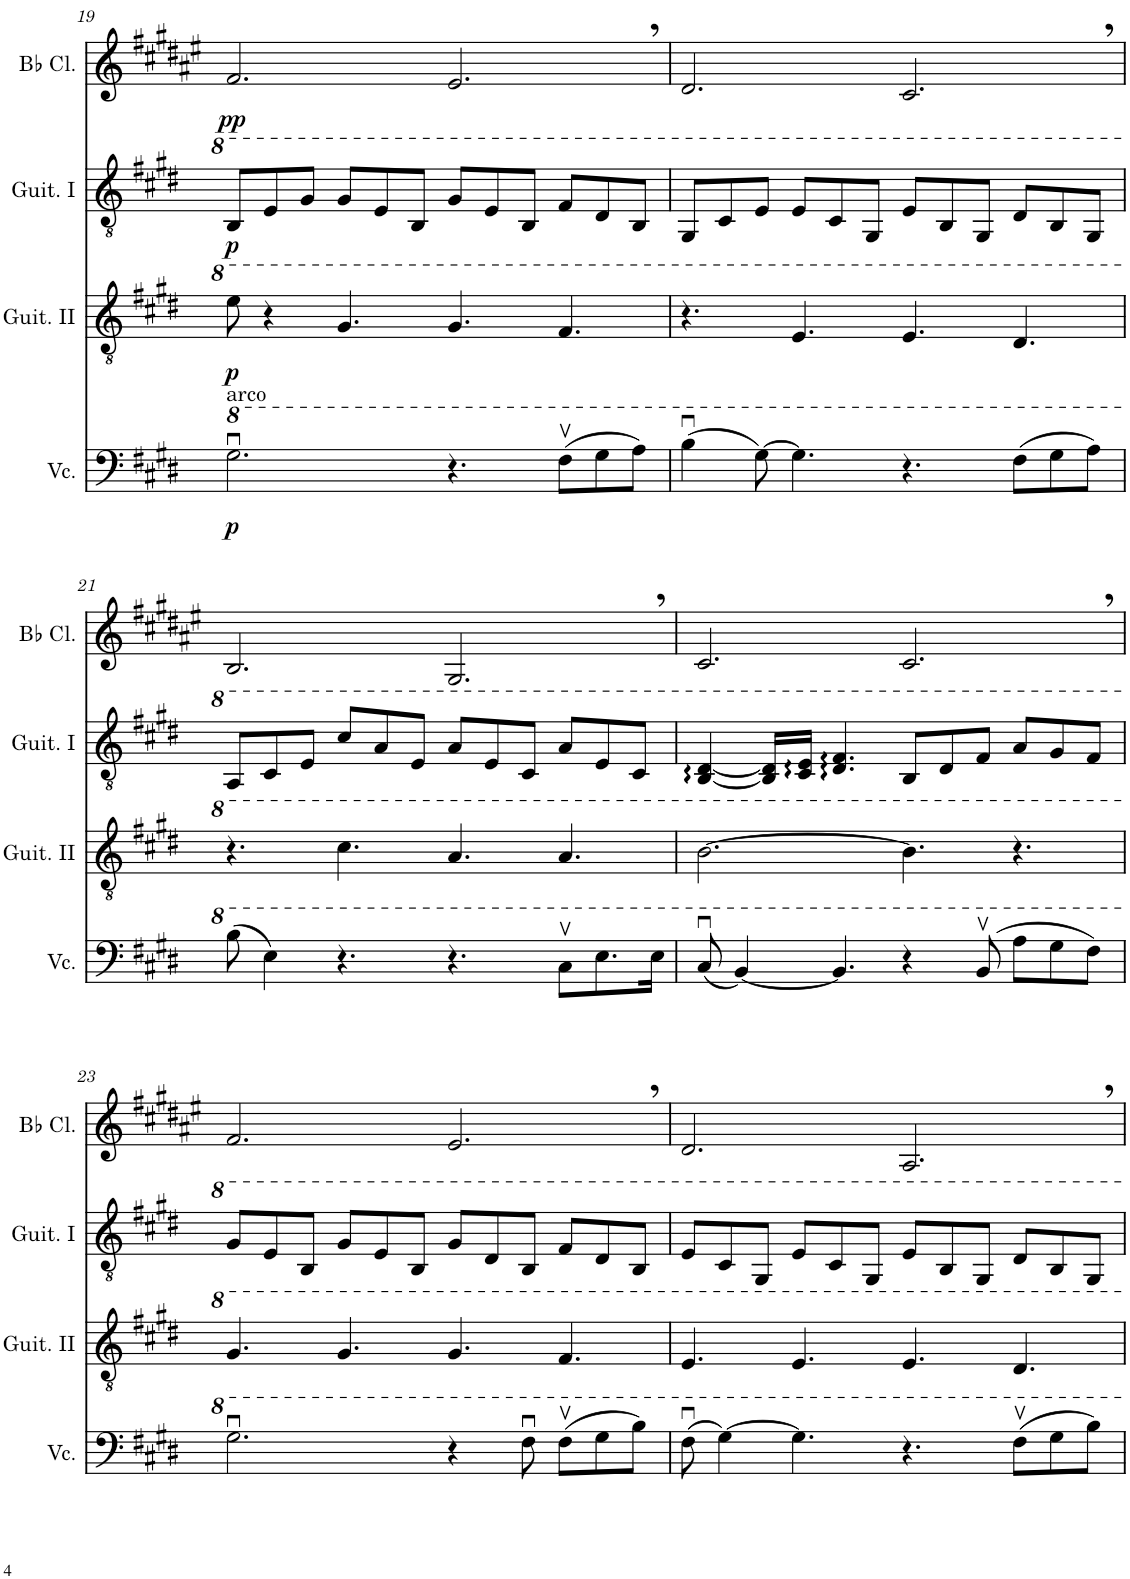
**kern	**dynam	**kern	**dynam	**kern	**dynam	**kern	**dynam
*part4	*part4	*part3	*part3	*part2	*part2	*part1	*part1
*staff4	*staff4	*staff3	*staff3	*staff2	*staff2	*staff1	*staff1
*I"Violoncello	*	*I"Classical Guitar II	*	*I"Classical Guitar I	*	*I"Bb Clarinet	*
*I'Vc.	*	*I'Guit. II	*	*I'Guit. I	*	*I'Bb Cl.	*
!!LO:PB:g=z
*clefF4	*	*clefGv2	*	*clefGv2	*	*clefG2	*
*	*	*	*	*	*	*Trd1c2	*
*k[f#c#g#d#]	*	*k[f#c#g#d#]	*	*k[f#c#g#d#]	*	*k[f#c#g#d#a#e#]	*
*M12/8	*	*M12/8	*	*M12/8	*	*M12/8	*
=19	=19	=19	=19	=19	=19	=19	=19
!LO:TX:a:t=arco	!	!	!	!	!	!	!
!	!LO:DY:b	!	!LO:DY:b	!	!LO:DY:b	!	!LO:DY:b
2.g#u\	p	8ee\	p	8B/L	p	2.f#/	pp
.	.	4r	.	8e/	.	.	.
.	.	.	.	8g#/J	.	.	.
.	.	4.g#/	.	8g#/L	.	.	.
.	.	.	.	8e/	.	.	.
.	.	.	.	8B/J	.	.	.
4.r	.	4.g#/	.	8g#/L	.	2.e#,/	.
.	.	.	.	8e/	.	.	.
.	.	.	.	8B/J	.	.	.
(8f#v\L	.	4.f#/	.	8f#/L	.	.	.
8g#\	.	.	.	8d#/	.	.	.
8a\J)	.	.	.	8B/J	.	.	.
=20	=20	=20	=20	=20	=20	=20	=20
(4bu\	.	4.r	.	8G#/L	.	2.d#/	.
.	.	.	.	8c#/	.	.	.
[8g#\)	.	.	.	8e/J	.	.	.
4.g#\]	.	4.e/	.	8e/L	.	.	.
.	.	.	.	8c#/	.	.	.
.	.	.	.	8G#/J	.	.	.
4.r	.	4.e/	.	8e/L	.	2.c#,/	.
.	.	.	.	8B/	.	.	.
.	.	.	.	8G#/J	.	.	.
(8f#\L	.	4.d#/	.	8d#/L	.	.	.
8g#\	.	.	.	8B/	.	.	.
8a\J)	.	.	.	8G#/J	.	.	.
!!LO:LB:g=z
=21	=21	=21	=21	=21	=21	=21	=21
(8b\	.	4.r	.	8A/L	.	2.B/	.
4e\)	.	.	.	8c#/	.	.	.
.	.	.	.	8e/J	.	.	.
4.r	.	4.cc#\	.	8cc#/L	.	.	.
.	.	.	.	8a/	.	.	.
.	.	.	.	8e/J	.	.	.
4.r	.	4.a/	.	8a/L	.	2.G#,/	.
.	.	.	.	8e/	.	.	.
.	.	.	.	8c#/J	.	.	.
8c#v\L	.	4.a/	.	8a/L	.	.	.
8.e\	.	.	.	8e/	.	.	.
.	.	.	.	8c#/J	.	.	.
16e\Jk	.	.	.	.	.	.	.
=22	=22	=22	=22	=22	=22	=22	=22
(8c#u/	.	[2.b\	.	[<4B/ [<4d#/	.	2.c#/	.
[4B/)	.	.	.	.	.	.	.
.	.	.	.	16B/] 16d#/]LL	.	.	.
.	.	.	.	16c#/ 16e/JJ	.	.	.
4.B/]	.	.	.	4.d#/ 4.f#/	.	.	.
4r	.	4.b\]	.	8B/L	.	2.c#,/	.
.	.	.	.	8d#/	.	.	.
(>8Bv/	.	.	.	8f#/J	.	.	.
8a\L	.	4.r	.	8a/L	.	.	.
8g#\	.	.	.	8g#/	.	.	.
8f#\J)	.	.	.	8f#/J	.	.	.
!!LO:LB:g=z
=23	=23	=23	=23	=23	=23	=23	=23
2.g#u\	.	4.g#/	.	8g#/L	.	2.f#/	.
.	.	.	.	8e/	.	.	.
.	.	.	.	8B/J	.	.	.
.	.	4.g#/	.	8g#/L	.	.	.
.	.	.	.	8e/	.	.	.
.	.	.	.	8B/J	.	.	.
4r	.	4.g#/	.	8g#/L	.	2.e#,/	.
.	.	.	.	8d#/	.	.	.
8f#u\	.	.	.	8B/J	.	.	.
(8f#v\L	.	4.f#/	.	8f#/L	.	.	.
8g#\	.	.	.	8d#/	.	.	.
8b\J)	.	.	.	8B/J	.	.	.
=24	=24	=24	=24	=24	=24	=24	=24
(8f#u\	.	4.e/	.	8e/L	.	2.d#/	.
[4g#\)	.	.	.	8c#/	.	.	.
.	.	.	.	8G#/J	.	.	.
4.g#\]	.	4.e/	.	8e/L	.	.	.
.	.	.	.	8c#/	.	.	.
.	.	.	.	8G#/J	.	.	.
4.r	.	4.e/	.	8e/L	.	2.A#,/	.
.	.	.	.	8B/	.	.	.
.	.	.	.	8G#/J	.	.	.
(8f#v\L	.	4.d#/	.	8d#/L	.	.	.
8g#\	.	.	.	8B/	.	.	.
8b\J)	.	.	.	8G#/J	.	.	.
=	=	=	=	=	=	=	=
*-	*-	*-	*-	*-	*-	*-	*-
